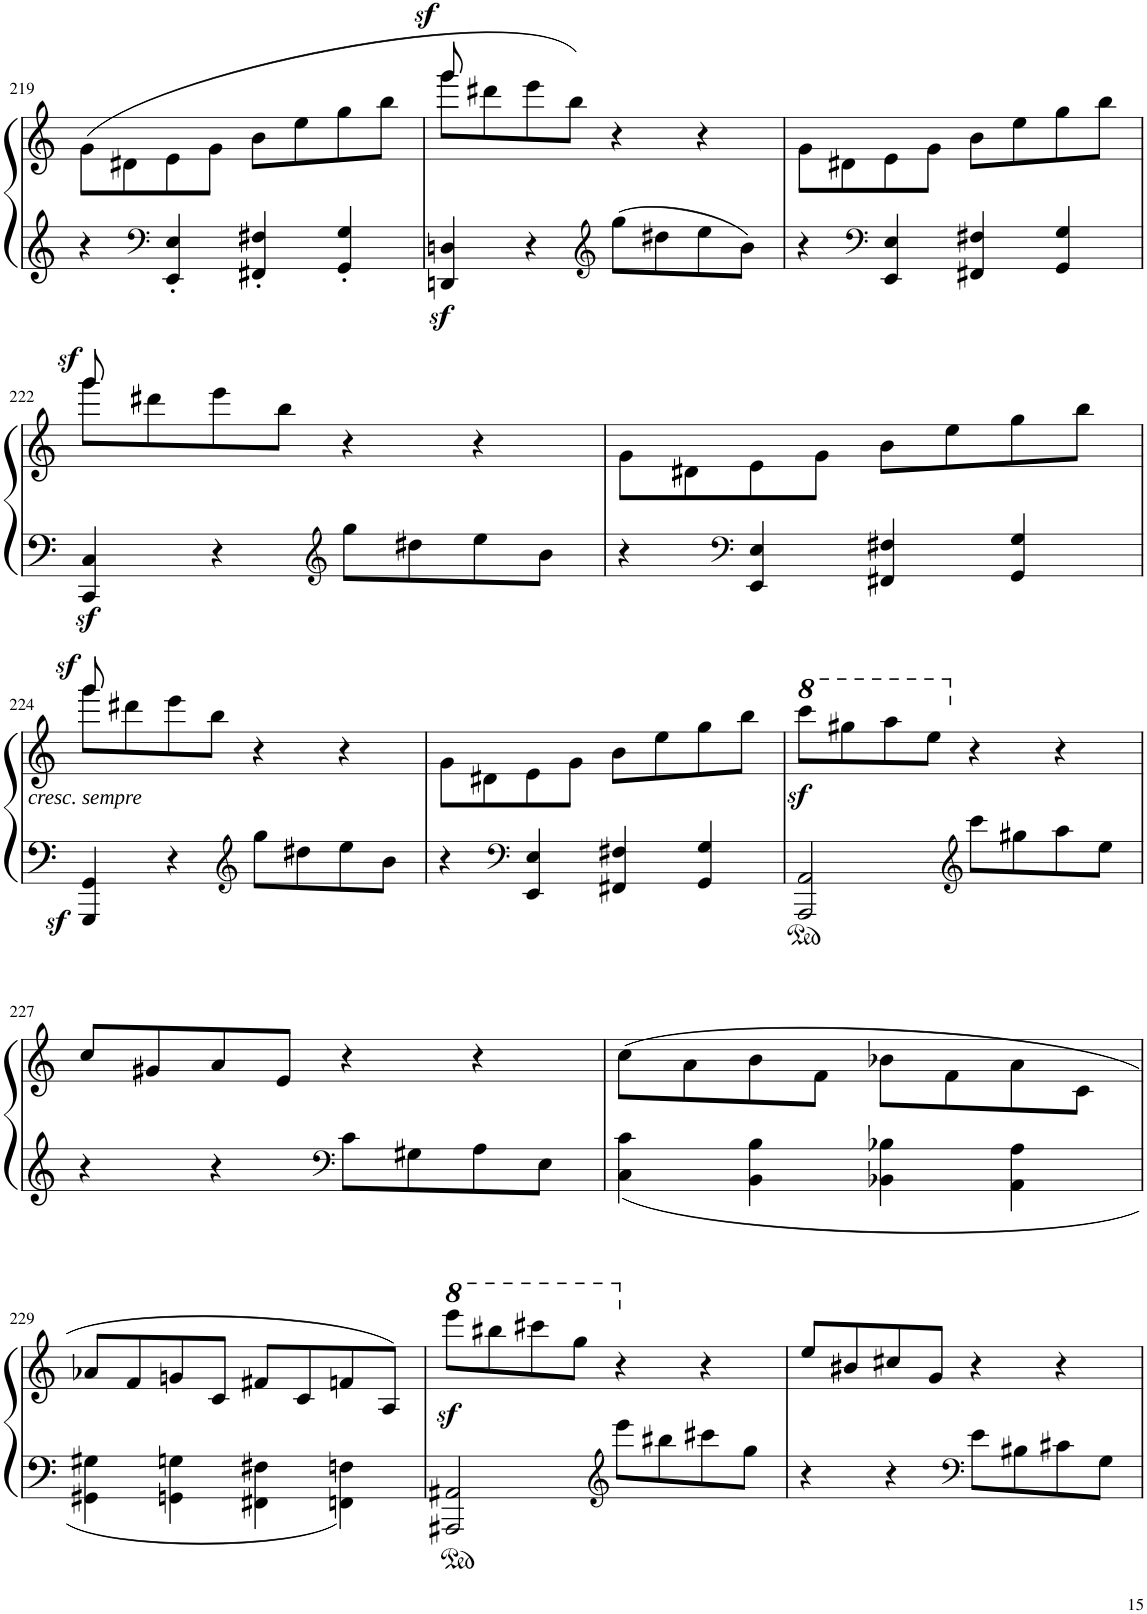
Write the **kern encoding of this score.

**kern	**kern	**dynam
*part1	*part1	*part1
*staff2	*staff1	*staff1/2
*I"Piano	*	*
*I'Pno	*	*
!!LO:PB:g=z
*clefG2	*clefG2	*
*k[]	*k[]	*
*M4/4	*M4/4	*
*met(c|)	*met(c|)	*
=219	=219	=219
4r	(8g\L	.
.	8d#X\	.
*clefF4	*	*
4EE/' 4E/'	8e\	.
.	8g\J	.
4FF#X/' 4F#X/'	8b\L	.
.	8ee\	.
4GG/' 4G/'	8gg\	.
.	8bb\J	.
=220	=220	=220
*	*^	*
!	!	!	!LO:DY:a
4DDn/z< 4Dn/z<	8ggg\L	8ggg/	sf
.	8ddd#X\	2..ryy	.
4r	8eee\	.	.
.	8bb\J)	.	.
*clefG2	*	*	*
8gg\L	4r	.	.
8dd#X\	.	.	.
8ee\	4r	.	.
8b\J	.	.	.
*	*v	*v	*
=221	=221	=221
4r	8g\L	.
.	8d#X\	.
*clefF4	*	*
4EE/' 4E/'	8e\	.
.	8g\J	.
4FF#X/' 4F#X/'	8b\L	.
.	8ee\	.
4GG/' 4G/'	8gg\	.
.	8bb\J	.
!!LO:LB:g=z
=222	=222	=222
*	*^	*
!	!	!	!LO:DY:a
4CC/z< 4C/z<	8ggg\L	8ggg/	sf
.	8ddd#X\	2..ryy	.
4r	8eee\	.	.
.	8bb\J	.	.
*clefG2	*	*	*
8gg\L	4r	.	.
8dd#X\	.	.	.
8ee\	4r	.	.
8b\J	.	.	.
*	*v	*v	*
=223	=223	=223
4r	8g\L	.
.	8d#X\	.
*clefF4	*	*
4EE/' 4E/'	8e\	.
.	8g\J	.
4FF#X/' 4F#X/'	8b\L	.
.	8ee\	.
4GG/' 4G/'	8gg\	.
.	8bb\J	.
!!LO:LB:g=z
=224	=224	=224
*	*^	*
!	!	!	!LO:DY:a
!	!	!	!LO:DY:n=1:b
4GGG/z< 4GG/z<	8ggg\L	8ggg/	sf other-dynamics
.	8ddd#X\	2..ryy	.
4r	8eee\	.	.
.	8bb\J	.	.
*clefG2	*	*	*
8gg\L	4r	.	.
8dd#X\	.	.	.
8ee\	4r	.	.
8b\J	.	.	.
*	*v	*v	*
=225	=225	=225
4r	8g\L	.
.	8d#X\	.
*clefF4	*	*
4EE/' 4E/'	8e\	.
.	8g\J	.
4FF#X/' 4F#X/'	8b\L	.
.	8ee\	.
4GG/' 4G/'	8gg\	.
.	8bb\J	.
=226	=226	=226
*	*8va	*
2AAA/ 2AA/	8ccccz<\L	.
.	8ggg#X\	.
.	8aaa\	.
.	8eee\J	.
*clefG2	*	*
*	*X8va	*
8ccc\L	4r	.
8gg#X\	.	.
8aa\	4r	.
8ee\J	.	.
!!LO:LB:g=z
=227	=227	=227
4r	8cc/L	.
.	8g#X/	.
4r	8a/	.
.	8e/J	.
*clefF4	*	*
8c\L	4r	.
8G#X\	.	.
8A\	4r	.
8E\J	.	.
=228	=228	=228
4C\ 4c\	(8cc\L	.
.	8a\	.
4BB\ 4B\	8b\	.
.	8f\J	.
4BB-X\ 4B-X\	8b-X\L	.
.	8f\	.
4AA\ 4A\	8a\	.
.	8c\J	.
!!LO:LB:g=z
=229	=229	=229
4GG#X\ 4G#X\	8a-X/L	.
.	8f/	.
4GGn\ 4Gn\	8gn/	.
.	8c/J	.
4FF#X\ 4F#X\	8f#X/L	.
.	8c/	.
4FFn\ 4Fn\	8fn/	.
.	8A/J)	.
=230	=230	=230
*	*8va	*
2AAA#X/ 2AA#X/	8eeeez<\L	.
.	8bbb#X\	.
.	8cccc#X\	.
.	8ggg\J	.
*clefG2	*	*
*	*X8va	*
8eee\L	4r	.
8bb#X\	.	.
8ccc#X\	4r	.
8gg\J	.	.
=231	=231	=231
4r	8ee/L	.
.	8b#X/	.
4r	8cc#X/	.
.	8g/J	.
*clefF4	*	*
8e\L	4r	.
8B#X\	.	.
8c#X\	4r	.
8G\J	.	.
=	=	=
*-	*-	*-
